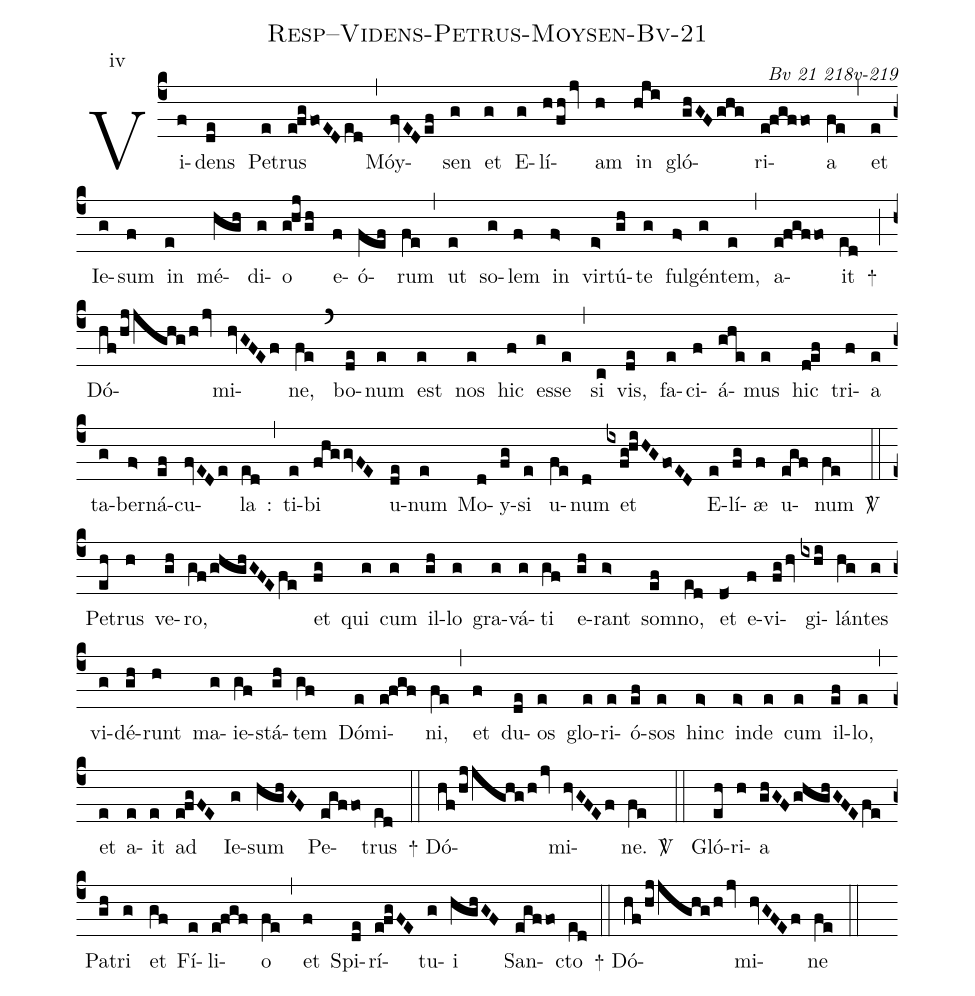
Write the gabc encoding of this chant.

name: Resp--Videns-Petrus-Moysen-Bv-21;
commentary: Bv 21 218v-219;
annotation: iv;
%%
(c4) Vi(f)dens(de) Pe(e)trus(e!fgfoEDed) (,) Móy(fvEDef)sen(g) et(g) E(g)lí(h/fhjv)am(h) in(hji) gló(ghGFghg)ri(e!fgffo)a(fe) (,) et(e) Ie(g)sum(f) in(e) mé(hgh)di(g)o(ghj/gh) e(f)ó(fef)rum(fe) (,) ut(e) so(g)lem(f) in(f>) vir(e>)tú(gh)te(g) ful(f>)gén(g)tem,(e) (,) a(e!fgffo)it(ed) +(;) Dó(hf/hj/jghghjv)mi(hvGFEf)ne,(fe) (`) bo(de)num(e) est(e) nos(e) hic(f) es(g)se(e) (,) si(c) vis,(de) fa(e)ci(f)á(ghe)mus(e) hic(d!ef) tri(f)a(e) ta(g)ber(f>)ná(ef)cu(fvEDe)la(ed) :(,) ti(e)bi(fhg/gvFE) u(de)num(e) Mo(d)y(fg)si(e) u(fe)num(d) et(ixfg!hiHGfoED) E(e)lí(fg)æ(f) u(egf)num(fe)
<sp>V/</sp> (::)
Pe(eh)trus(h) ve(gh)ro,(gf/ghghGFEfe) et(fg) qui(g) cum(g) il(gh)lo(g) gra(g)vá(g)ti(gf) e(gh)rant(g>) som(ef)no,(ed) et(d<) e(f)vi(fghv)gi(ixhi)lán(hg)tes(g) vi(g)dé(gh)runt(h) ma(g)ie(gf)stá(gh)tem(gf) Dó(e)mi(e!fgf)ni,(fe) (,) et(f) du(de)os(e) glo(e)ri(e)ó(ef)sos(e) hinc(e>) in(e>)de(e) cum(e) il(ef)lo,(e) (,) et(e) a(e)it(e) ad(e!fgFE) Ie(g)sum(hghGF) Pe(egffo)trus(ed) (::) + Dó(hf/hj/jghghjv)mi(hvGFEf)ne.(fe)
<sp>V/</sp> (::)
Gló(eh)ri(h)a(ghGF/ghghGFEfe) Pa(gh)tri(g) et(gf) Fí(e)li(e!fgf)o(fe) (,) et(f) Spi(de)rí(e!fgFE)tu(g)i(hghGF) San(egffo)cto(ed) (::) + Dó(hf/hj/jghghjv)mi(hvGFEf)ne(fe) (::)
